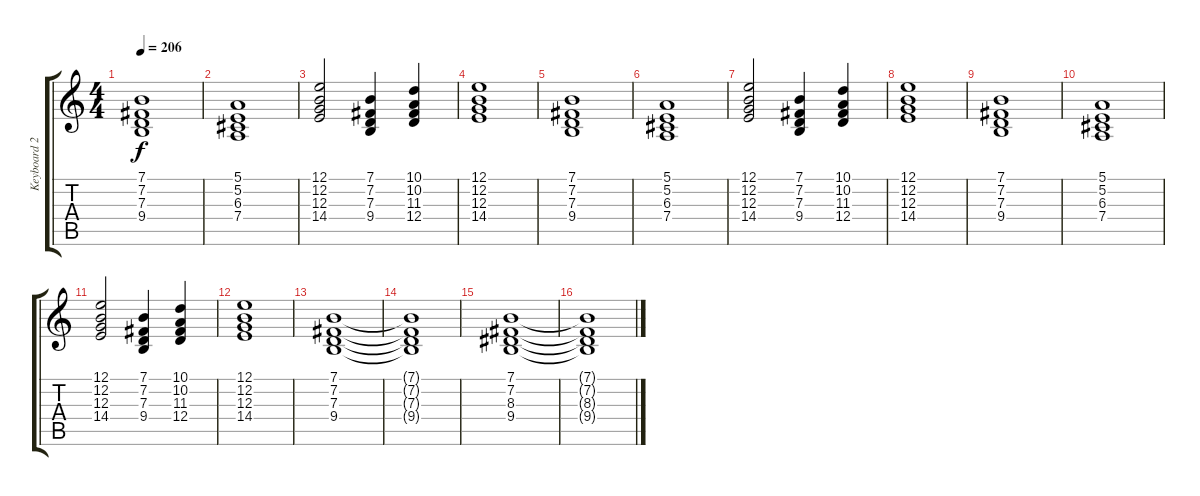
\track ("Keyboard 2" "Keyboard 2") {instrument choiraahs}
\staff {score tabs}
\tuning (E4 B3 G3 D3 A2 E2) {hide}
\ts (4 4)
\tempo 206
\clef g2
\ks c
(7.1 7.2 7.3 9.4).1{dy f} |
(5.1 5.2 6.3 7.4).1 |
(12.1 12.2 12.3 14.4).2 (7.1 7.2 7.3 9.4).4 (10.1 10.2 11.3 12.4).4 |
(12.1 12.2 12.3 14.4).1 |
(7.1 7.2 7.3 9.4).1 |
(5.1 5.2 6.3 7.4).1 |
(12.1 12.2 12.3 14.4).2 (7.1 7.2 7.3 9.4).4 (10.1 10.2 11.3 12.4).4 |
(12.1 12.2 12.3 14.4).1 |
(7.1 7.2 7.3 9.4).1 |
(5.1 5.2 6.3 7.4).1 |
(12.1 12.2 12.3 14.4).2 (7.1 7.2 7.3 9.4).4 (10.1 10.2 11.3 12.4).4 |
(12.1 12.2 12.3 14.4).1 |
(7.1 7.2 7.3 9.4).1 |
(7.1{t} 7.2{t} 7.3{t} 9.4{t}).1 |
(7.1 7.2 8.3 9.4).1 |
(7.1{t} 7.2{t} 8.3{t} 9.4{t}).1
